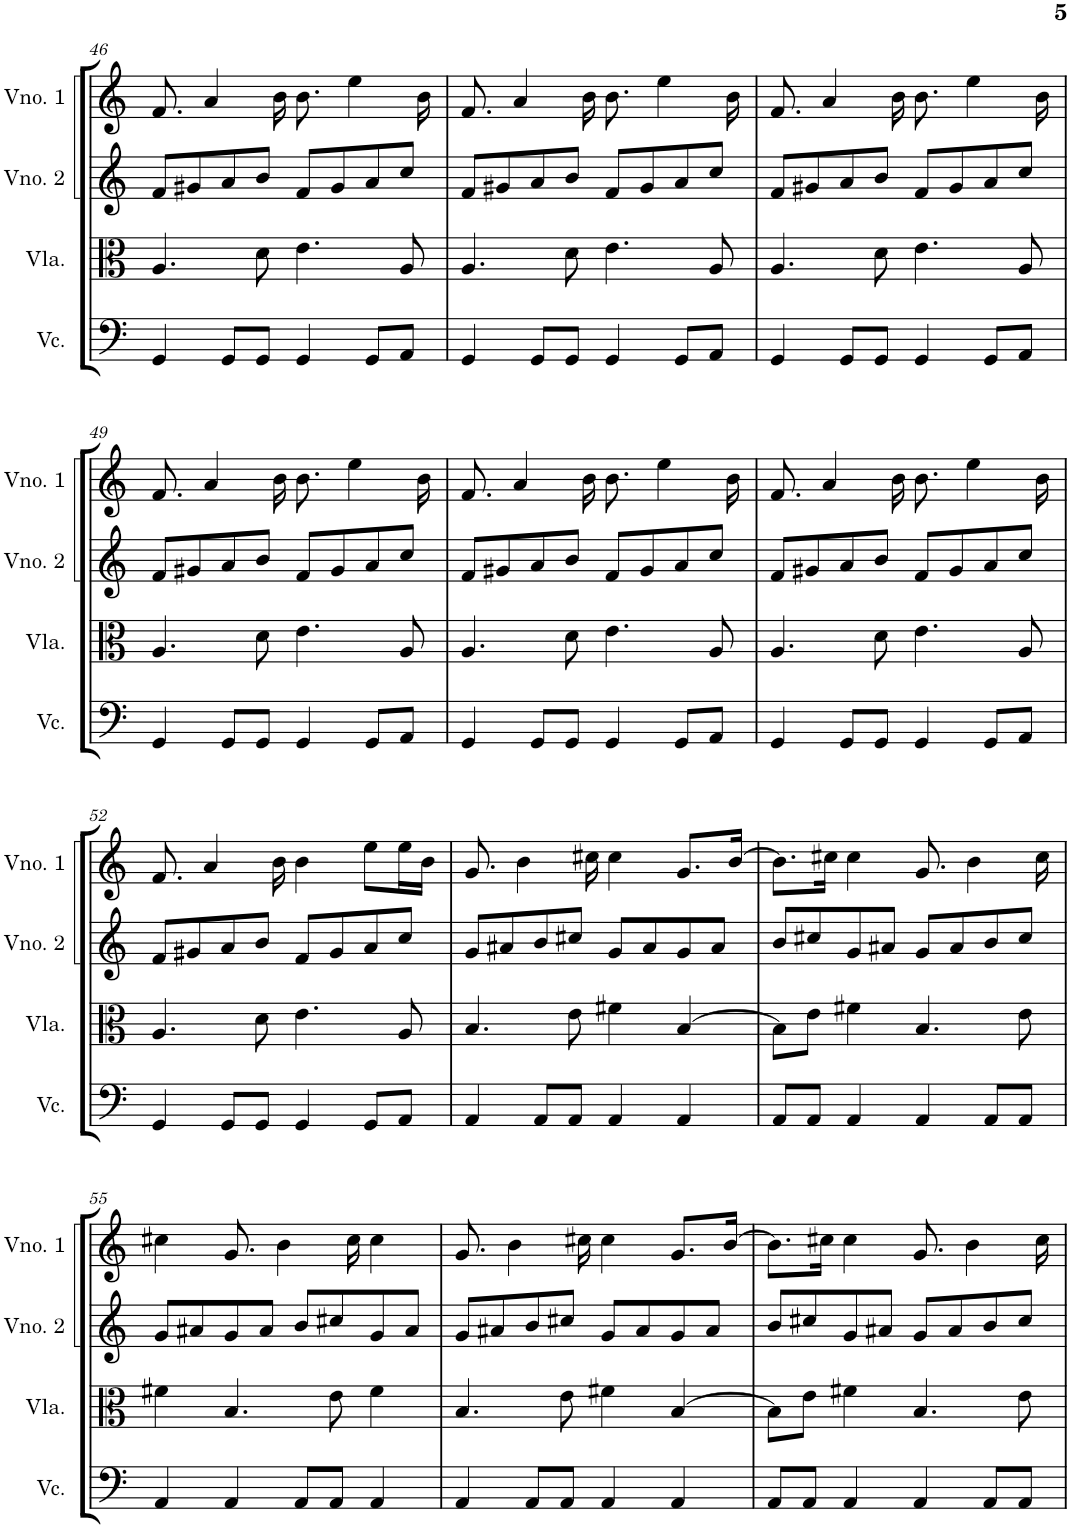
**kern	**kern	**kern	**kern
*part4	*part3	*part2	*part1
*staff4	*staff3	*staff2	*staff1
*I"Violoncelo	*I"Viola	*I"Violino 2	*I"Violino 1
*I'Vc.	*I'Vla.	*I'Vno. 2	*I'Vno. 1
!!LO:PB:g=z
*clefF4	*clefC3	*clefG2	*clefG2
*k[]	*k[]	*k[]	*k[]
*M4/4	*M4/4	*M4/4	*M4/4
=46	=46	=46	=46
4GG/	4.A/	8f/L	8.f/
.	.	8g#X/	.
.	.	.	4a/
8GG/L	.	8a/	.
8GG/J	8d\	8b/J	.
.	.	.	16b\
4GG/	4.e\	8f/L	8.b\
.	.	8g#/	.
.	.	.	4ee\
8GG/L	.	8a/	.
8AA/J	8A/	8cc/J	.
.	.	.	16b\
=47	=47	=47	=47
4GG/	4.A/	8f/L	8.f/
.	.	8g#X/	.
.	.	.	4a/
8GG/L	.	8a/	.
8GG/J	8d\	8b/J	.
.	.	.	16b\
4GG/	4.e\	8f/L	8.b\
.	.	8g#/	.
.	.	.	4ee\
8GG/L	.	8a/	.
8AA/J	8A/	8cc/J	.
.	.	.	16b\
=48	=48	=48	=48
4GG/	4.A/	8f/L	8.f/
.	.	8g#X/	.
.	.	.	4a/
8GG/L	.	8a/	.
8GG/J	8d\	8b/J	.
.	.	.	16b\
4GG/	4.e\	8f/L	8.b\
.	.	8g#/	.
.	.	.	4ee\
8GG/L	.	8a/	.
8AA/J	8A/	8cc/J	.
.	.	.	16b\
!!LO:LB:g=z
=49	=49	=49	=49
4GG/	4.A/	8f/L	8.f/
.	.	8g#X/	.
.	.	.	4a/
8GG/L	.	8a/	.
8GG/J	8d\	8b/J	.
.	.	.	16b\
4GG/	4.e\	8f/L	8.b\
.	.	8g#/	.
.	.	.	4ee\
8GG/L	.	8a/	.
8AA/J	8A/	8cc/J	.
.	.	.	16b\
=50	=50	=50	=50
4GG/	4.A/	8f/L	8.f/
.	.	8g#X/	.
.	.	.	4a/
8GG/L	.	8a/	.
8GG/J	8d\	8b/J	.
.	.	.	16b\
4GG/	4.e\	8f/L	8.b\
.	.	8g#/	.
.	.	.	4ee\
8GG/L	.	8a/	.
8AA/J	8A/	8cc/J	.
.	.	.	16b\
=51	=51	=51	=51
4GG/	4.A/	8f/L	8.f/
.	.	8g#X/	.
.	.	.	4a/
8GG/L	.	8a/	.
8GG/J	8d\	8b/J	.
.	.	.	16b\
4GG/	4.e\	8f/L	8.b\
.	.	8g#/	.
.	.	.	4ee\
8GG/L	.	8a/	.
8AA/J	8A/	8cc/J	.
.	.	.	16b\
!!LO:LB:g=z
=52	=52	=52	=52
4GG/	4.A/	8f/L	8.f/
.	.	8g#X/	.
.	.	.	4a/
8GG/L	.	8a/	.
8GG/J	8d\	8b/J	.
.	.	.	16b\
4GG/	4.e\	8f/L	4b\
.	.	8g#/	.
8GG/L	.	8a/	8ee\L
8AA/J	8A/	8cc/J	16ee\L
.	.	.	16b\JJ
=53	=53	=53	=53
4AA/	4.B/	8g/L	8.g/
.	.	8a#X/	.
.	.	.	4b\
8AA/L	.	8b/	.
8AA/J	8e\	8cc#X/J	.
.	.	.	16cc#X\
4AA/	4f#X\	8g/L	4cc#\
.	.	8a#/	.
4AA/	[4B/	8g/	8.g/L
.	.	8a#/J	.
.	.	.	[16b/Jk
=54	=54	=54	=54
8AA/L	8B\L]	8b/L	8.b\L]
8AA/J	8e\J	8cc#X/	.
.	.	.	16cc#X\Jk
4AA/	4f#X\	8g/	4cc#\
.	.	8a#X/J	.
4AA/	4.B/	8g/L	8.g/
.	.	8a#/	.
.	.	.	4b\
8AA/L	.	8b/	.
8AA/J	8e\	8cc#/J	.
.	.	.	16cc#\
!!LO:LB:g=z
=55	=55	=55	=55
4AA/	4f#X\	8g/L	4cc#X\
.	.	8a#X/	.
4AA/	4.B/	8g/	8.g/
.	.	8a#/J	.
.	.	.	4b\
8AA/L	.	8b/L	.
8AA/J	8e\	8cc#X/	.
.	.	.	16cc#\
4AA/	4f#\	8g/	4cc#\
.	.	8a#/J	.
=56	=56	=56	=56
4AA/	4.B/	8g/L	8.g/
.	.	8a#X/	.
.	.	.	4b\
8AA/L	.	8b/	.
8AA/J	8e\	8cc#X/J	.
.	.	.	16cc#X\
4AA/	4f#X\	8g/L	4cc#\
.	.	8a#/	.
4AA/	[4B/	8g/	8.g/L
.	.	8a#/J	.
.	.	.	[16b/Jk
=57	=57	=57	=57
8AA/L	8B\L]	8b/L	8.b\L]
8AA/J	8e\J	8cc#X/	.
.	.	.	16cc#X\Jk
4AA/	4f#X\	8g/	4cc#\
.	.	8a#X/J	.
4AA/	4.B/	8g/L	8.g/
.	.	8a#/	.
.	.	.	4b\
8AA/L	.	8b/	.
8AA/J	8e\	8cc#/J	.
.	.	.	16cc#\
=	=	=	=
*-	*-	*-	*-
